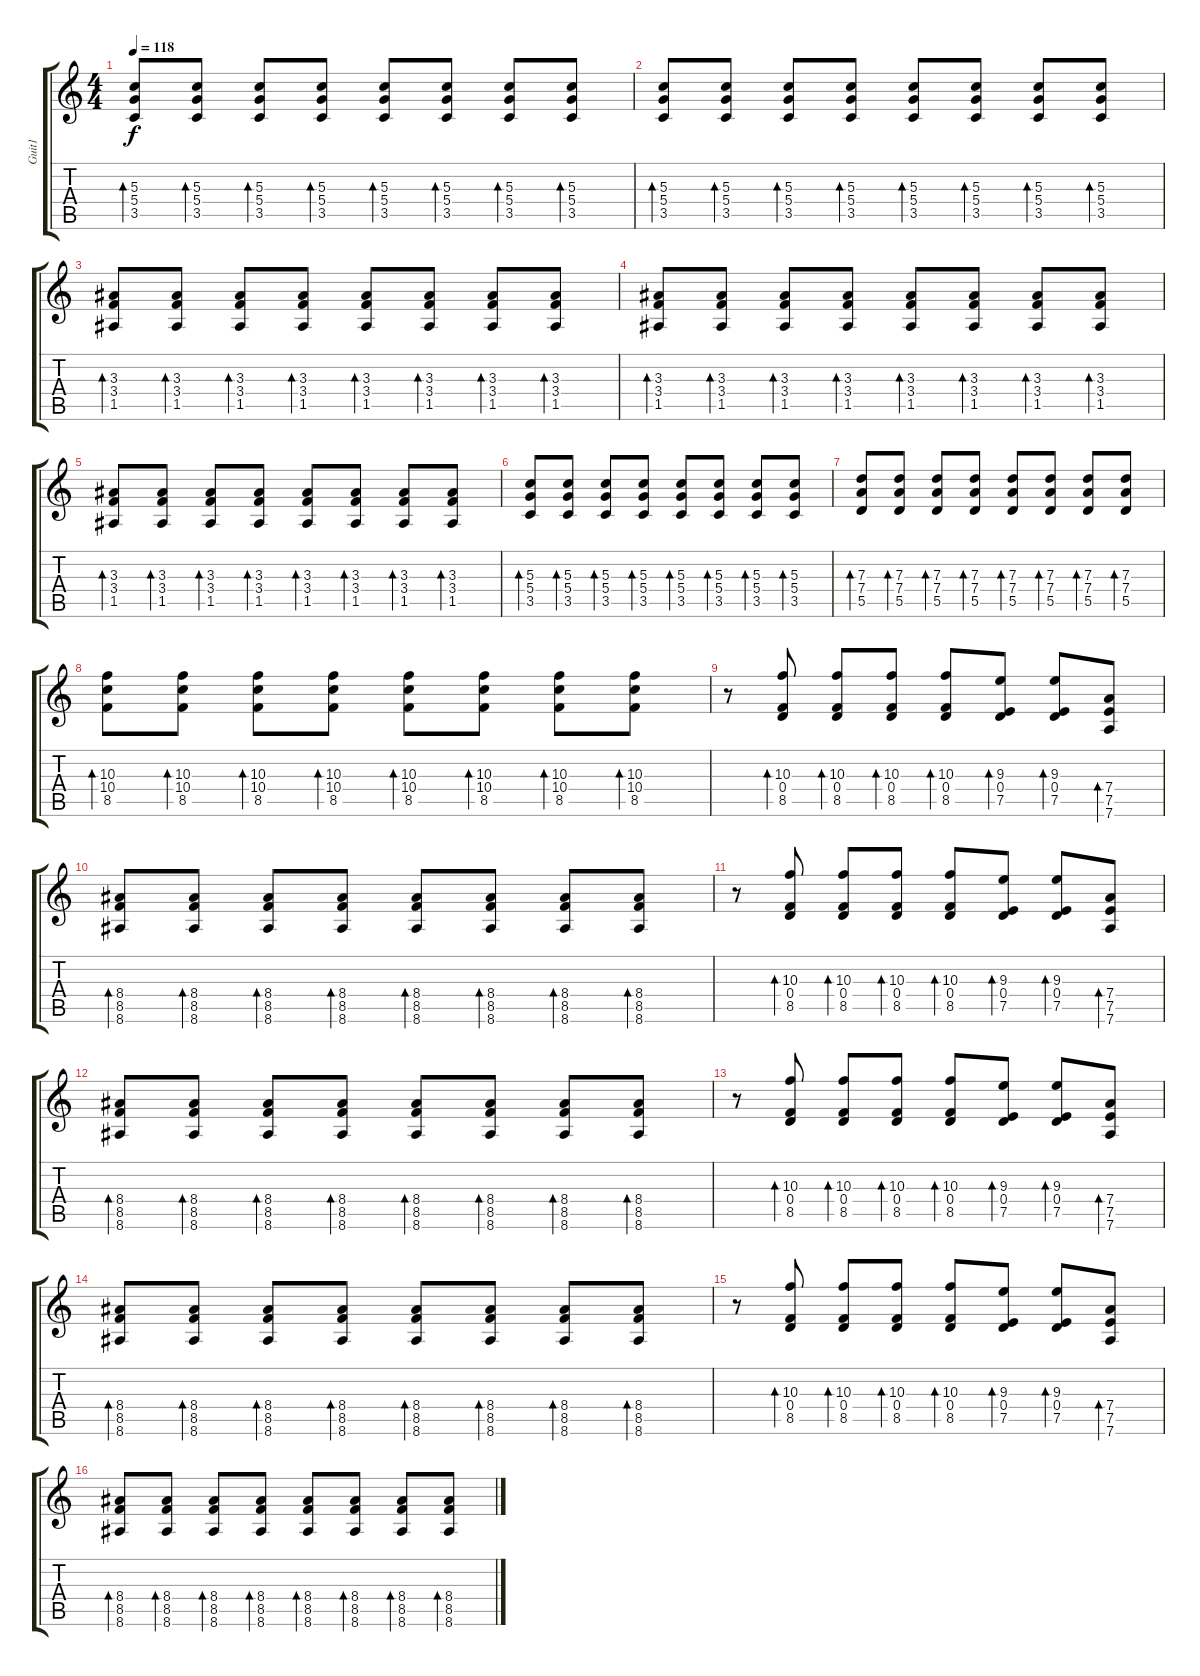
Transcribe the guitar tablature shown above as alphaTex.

\track ("Guit1" "Guit1") {instrument electricguitarjazz}
\staff {score tabs}
\tuning (E4 B3 G3 D3 A2 D2) {hide}
\ts (4 4)
\tempo 118
\clef g2
\ks c
(5.3 5.4 3.5).8{bd 60 dy f} (5.3 5.4 3.5).8{bd 60} (5.3 5.4 3.5).8{bd 60} (5.3 5.4 3.5).8{bd 60} (5.3 5.4 3.5).8{bd 60} (5.3 5.4 3.5).8{bd 60} (5.3 5.4 3.5).8{bd 60} (5.3 5.4 3.5).8{bd 60} |
(5.3 5.4 3.5).8{bd 60} (5.3 5.4 3.5).8{bd 60} (5.3 5.4 3.5).8{bd 60} (5.3 5.4 3.5).8{bd 60} (5.3 5.4 3.5).8{bd 60} (5.3 5.4 3.5).8{bd 60} (5.3 5.4 3.5).8{bd 60} (5.3 5.4 3.5).8{bd 60} |
(3.3 3.4 1.5).8{bd 60} (3.3 3.4 1.5).8{bd 60} (3.3 3.4 1.5).8{bd 60} (3.3 3.4 1.5).8{bd 60} (3.3 3.4 1.5).8{bd 60} (3.3 3.4 1.5).8{bd 60} (3.3 3.4 1.5).8{bd 60} (3.3 3.4 1.5).8{bd 60} |
(3.3 3.4 1.5).8{bd 60} (3.3 3.4 1.5).8{bd 60} (3.3 3.4 1.5).8{bd 60} (3.3 3.4 1.5).8{bd 60} (3.3 3.4 1.5).8{bd 60} (3.3 3.4 1.5).8{bd 60} (3.3 3.4 1.5).8{bd 60} (3.3 3.4 1.5).8{bd 60} |
(3.3 3.4 1.5).8{bd 60} (3.3 3.4 1.5).8{bd 60} (3.3 3.4 1.5).8{bd 60} (3.3 3.4 1.5).8{bd 60} (3.3 3.4 1.5).8{bd 60} (3.3 3.4 1.5).8{bd 60} (3.3 3.4 1.5).8{bd 60} (3.3 3.4 1.5).8{bd 60} |
(5.3 5.4 3.5).8{bd 60} (5.3 5.4 3.5).8{bd 60} (5.3 5.4 3.5).8{bd 60} (5.3 5.4 3.5).8{bd 60} (5.3 5.4 3.5).8{bd 60} (5.3 5.4 3.5).8{bd 60} (5.3 5.4 3.5).8{bd 60} (5.3 5.4 3.5).8{bd 60} |
(7.3 7.4 5.5).8{bd 60} (7.3 7.4 5.5).8{bd 60} (7.3 7.4 5.5).8{bd 60} (7.3 7.4 5.5).8{bd 60} (7.3 7.4 5.5).8{bd 60} (7.3 7.4 5.5).8{bd 60} (7.3 7.4 5.5).8{bd 60} (7.3 7.4 5.5).8{bd 60} |
(10.3 10.4 8.5).8{bd 60} (10.3 10.4 8.5).8{bd 60} (10.3 10.4 8.5).8{bd 60} (10.3 10.4 8.5).8{bd 60} (10.3 10.4 8.5).8{bd 60} (10.3 10.4 8.5).8{bd 60} (10.3 10.4 8.5).8{bd 60} (10.3 10.4 8.5).8{bd 60} |
r.8 (10.3 0.4 8.5).8{bd 60} (10.3 0.4 8.5).8{bd 60} (10.3 0.4 8.5).8{bd 60} (10.3 0.4 8.5).8{bd 60} (9.3 0.4 7.5).8{bd 60} (9.3 0.4 7.5).8{bd 60} (7.4 7.5 7.6).8{bd 60} |
(8.4 8.5 8.6).8{bd 60} (8.4 8.5 8.6).8{bd 60} (8.4 8.5 8.6).8{bd 60} (8.4 8.5 8.6).8{bd 60} (8.4 8.5 8.6).8{bd 60} (8.4 8.5 8.6).8{bd 60} (8.4 8.5 8.6).8{bd 60} (8.4 8.5 8.6).8{bd 60} |
r.8 (10.3 0.4 8.5).8{bd 60} (10.3 0.4 8.5).8{bd 60} (10.3 0.4 8.5).8{bd 60} (10.3 0.4 8.5).8{bd 60} (9.3 0.4 7.5).8{bd 60} (9.3 0.4 7.5).8{bd 60} (7.4 7.5 7.6).8{bd 60} |
(8.4 8.5 8.6).8{bd 60} (8.4 8.5 8.6).8{bd 60} (8.4 8.5 8.6).8{bd 60} (8.4 8.5 8.6).8{bd 60} (8.4 8.5 8.6).8{bd 60} (8.4 8.5 8.6).8{bd 60} (8.4 8.5 8.6).8{bd 60} (8.4 8.5 8.6).8{bd 60} |
r.8 (10.3 0.4 8.5).8{bd 60} (10.3 0.4 8.5).8{bd 60} (10.3 0.4 8.5).8{bd 60} (10.3 0.4 8.5).8{bd 60} (9.3 0.4 7.5).8{bd 60} (9.3 0.4 7.5).8{bd 60} (7.4 7.5 7.6).8{bd 60} |
(8.4 8.5 8.6).8{bd 60} (8.4 8.5 8.6).8{bd 60} (8.4 8.5 8.6).8{bd 60} (8.4 8.5 8.6).8{bd 60} (8.4 8.5 8.6).8{bd 60} (8.4 8.5 8.6).8{bd 60} (8.4 8.5 8.6).8{bd 60} (8.4 8.5 8.6).8{bd 60} |
r.8 (10.3 0.4 8.5).8{bd 60} (10.3 0.4 8.5).8{bd 60} (10.3 0.4 8.5).8{bd 60} (10.3 0.4 8.5).8{bd 60} (9.3 0.4 7.5).8{bd 60} (9.3 0.4 7.5).8{bd 60} (7.4 7.5 7.6).8{bd 60} |
(8.4 8.5 8.6).8{bd 60} (8.4 8.5 8.6).8{bd 60} (8.4 8.5 8.6).8{bd 60} (8.4 8.5 8.6).8{bd 60} (8.4 8.5 8.6).8{bd 60} (8.4 8.5 8.6).8{bd 60} (8.4 8.5 8.6).8{bd 60} (8.4 8.5 8.6).8{bd 60}
